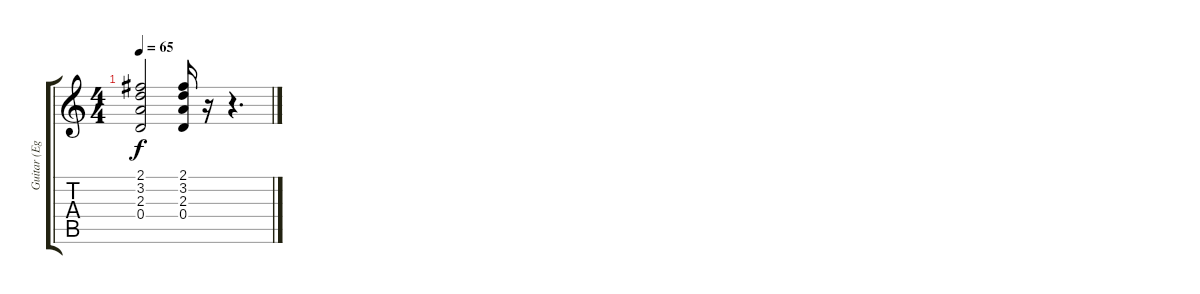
\track ("Guitar (Egil)" "Guitar (Eg") {instrument acousticguitarsteel}
\staff {score tabs}
\tuning (E4 B3 G3 D3 A2 E2) {hide}
\ts (4 4)
\tempo 65
\clef g2
\ks c
(2.1 3.2 2.3 0.4).2{dy f} (2.1 3.2 2.3 0.4).16 r.16 r.4{d}
